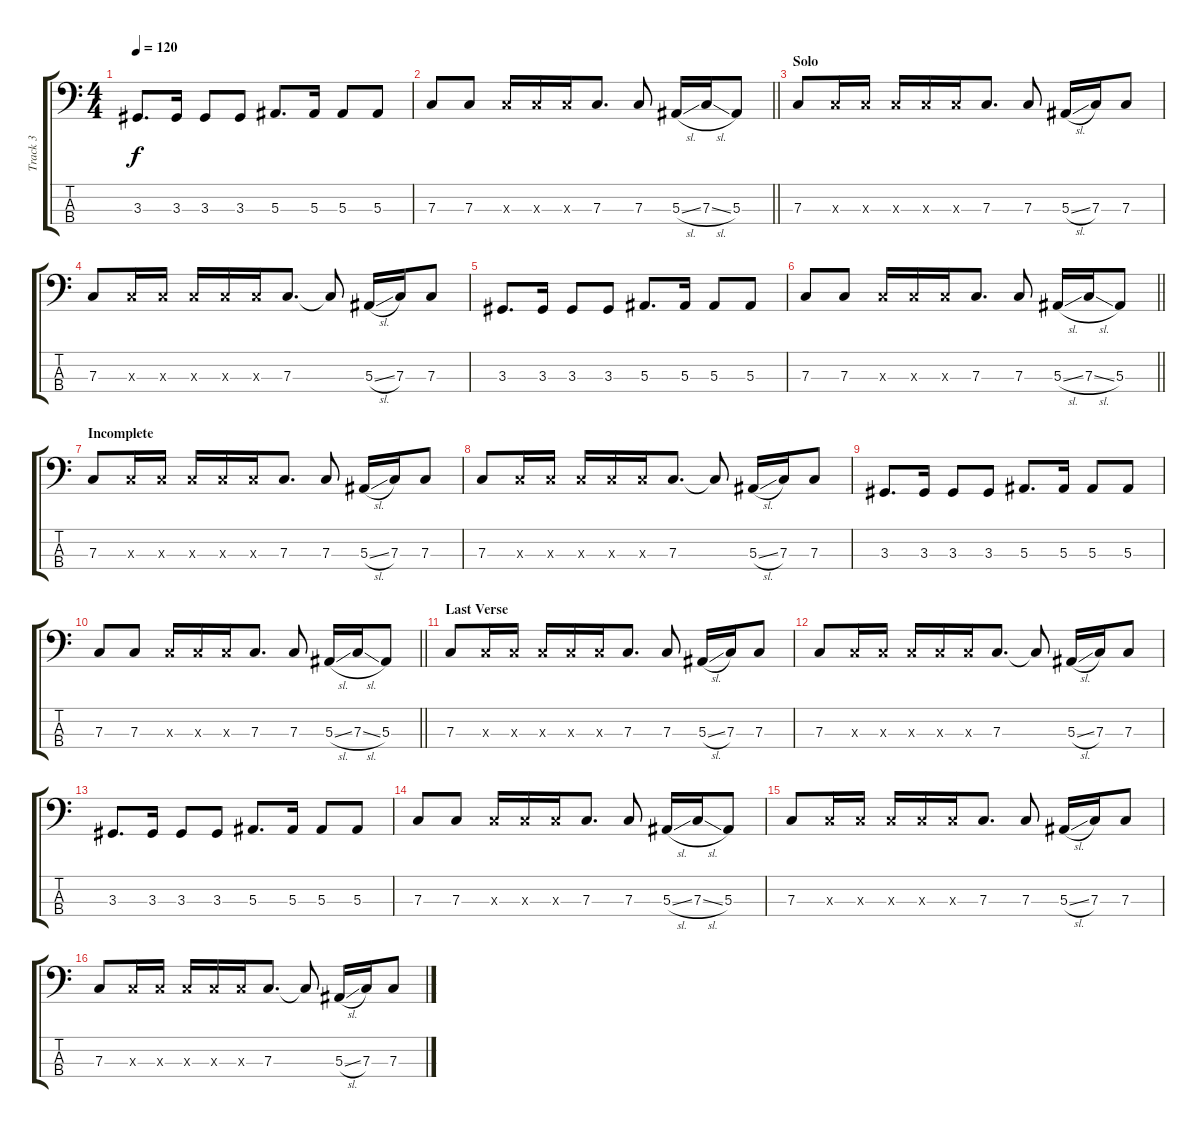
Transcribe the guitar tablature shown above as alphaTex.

\track ("Track 3" "Track 3") {instrument electricbassfinger}
\staff {score tabs}
\tuning (Eb2 Bb1 F1 C1) {hide}
\ts (4 4)
\tempo 120
\clef f4
\ks c
3.3.8{d dy f} 3.3.16 3.3.8 3.3.8 5.3.8{d} 5.3.16 5.3.8 5.3.8 |
\barLineRight lightlight
7.3.8 7.3.8 7.3{x}.16 7.3{x}.16 7.3{x}.16 7.3.8{d} 7.3.8 5.3{sl}.16 7.3{sl}.16 5.3.8 |
\section ("" "Solo")
7.3.8 7.3{x}.16 7.3{x}.16 7.3{x}.16 7.3{x}.16 7.3{x}.16 7.3.8{d} 7.3.8 5.3{sl}.16 7.3.16 7.3.8 |
7.3.8 7.3{x}.16 7.3{x}.16 7.3{x}.16 7.3{x}.16 7.3{x}.16 7.3.8{d} 7.3{t}.8 5.3{sl}.16 7.3.16 7.3.8 |
3.3.8{d} 3.3.16 3.3.8 3.3.8 5.3.8{d} 5.3.16 5.3.8 5.3.8 |
\barLineRight lightlight
7.3.8 7.3.8 7.3{x}.16 7.3{x}.16 7.3{x}.16 7.3.8{d} 7.3.8 5.3{sl}.16 7.3{sl}.16 5.3.8 |
\section ("" "Incomplete")
7.3.8 7.3{x}.16 7.3{x}.16 7.3{x}.16 7.3{x}.16 7.3{x}.16 7.3.8{d} 7.3.8 5.3{sl}.16 7.3.16 7.3.8 |
7.3.8 7.3{x}.16 7.3{x}.16 7.3{x}.16 7.3{x}.16 7.3{x}.16 7.3.8{d} 7.3{t}.8 5.3{sl}.16 7.3.16 7.3.8 |
3.3.8{d} 3.3.16 3.3.8 3.3.8 5.3.8{d} 5.3.16 5.3.8 5.3.8 |
\barLineRight lightlight
7.3.8 7.3.8 7.3{x}.16 7.3{x}.16 7.3{x}.16 7.3.8{d} 7.3.8 5.3{sl}.16 7.3{sl}.16 5.3.8 |
\section ("" "Last Verse")
7.3.8 7.3{x}.16 7.3{x}.16 7.3{x}.16 7.3{x}.16 7.3{x}.16 7.3.8{d} 7.3.8 5.3{sl}.16 7.3.16 7.3.8 |
7.3.8 7.3{x}.16 7.3{x}.16 7.3{x}.16 7.3{x}.16 7.3{x}.16 7.3.8{d} 7.3{t}.8 5.3{sl}.16 7.3.16 7.3.8 |
3.3.8{d} 3.3.16 3.3.8 3.3.8 5.3.8{d} 5.3.16 5.3.8 5.3.8 |
7.3.8 7.3.8 7.3{x}.16 7.3{x}.16 7.3{x}.16 7.3.8{d} 7.3.8 5.3{sl}.16 7.3{sl}.16 5.3.8 |
7.3.8 7.3{x}.16 7.3{x}.16 7.3{x}.16 7.3{x}.16 7.3{x}.16 7.3.8{d} 7.3.8 5.3{sl}.16 7.3.16 7.3.8 |
7.3.8 7.3{x}.16 7.3{x}.16 7.3{x}.16 7.3{x}.16 7.3{x}.16 7.3.8{d} 7.3{t}.8 5.3{sl}.16 7.3.16 7.3.8
